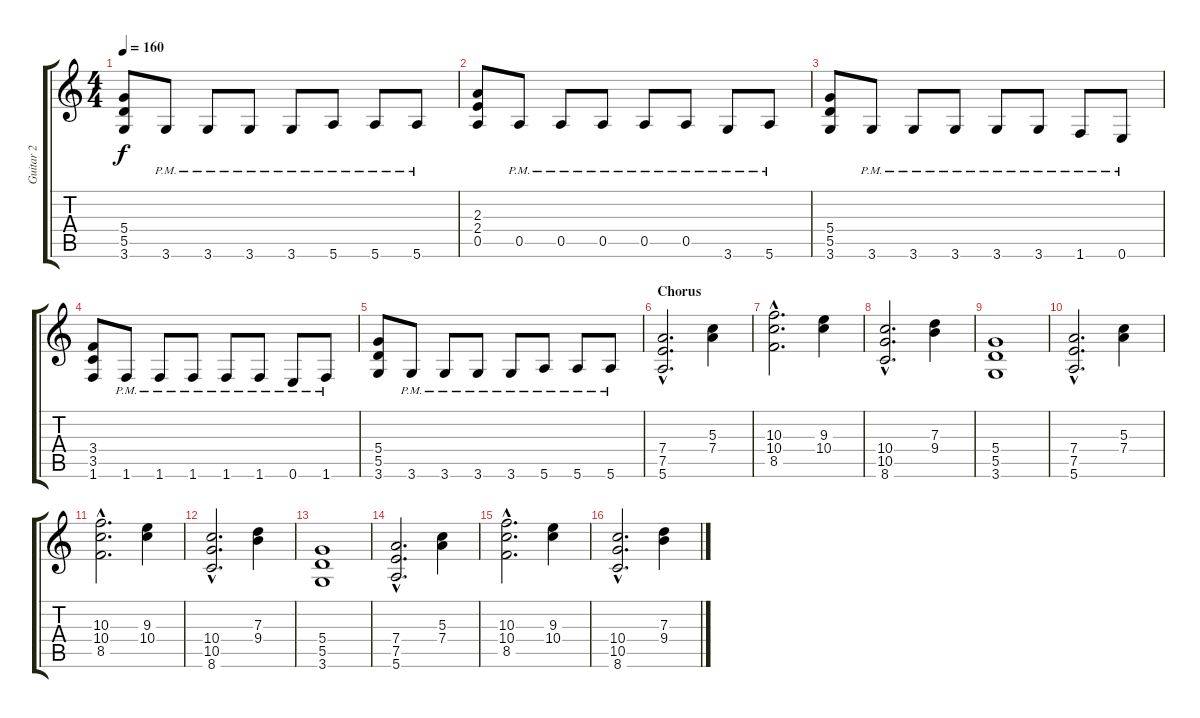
\track ("Guitar 2" "Guitar 2") {instrument distortionguitar}
\staff {score tabs}
\tuning (E4 B3 G3 D3 A2 E2) {hide}
\ts (4 4)
\tempo 160
\clef g2
\ks c
(5.4 5.5 3.6).8{dy f} 3.6{pm}.8 3.6{pm}.8 3.6{pm}.8 3.6{pm}.8 5.6{pm}.8 5.6{pm}.8 5.6{pm}.8 |
(2.3 2.4 0.5).8 0.5{pm}.8 0.5{pm}.8 0.5{pm}.8 0.5{pm}.8 0.5{pm}.8 3.6{pm}.8 5.6{pm}.8 |
(5.4 5.5 3.6).8 3.6{pm}.8 3.6{pm}.8 3.6{pm}.8 3.6{pm}.8 3.6{pm}.8 1.6{pm}.8 0.6{pm}.8 |
(3.4 3.5 1.6).8 1.6{pm}.8 1.6{pm}.8 1.6{pm}.8 1.6{pm}.8 1.6{pm}.8 0.6{pm}.8 1.6{pm}.8 |
(5.4 5.5 3.6).8 3.6{pm}.8 3.6{pm}.8 3.6{pm}.8 3.6{pm}.8 5.6{pm}.8 5.6{pm}.8 5.6{pm}.8 |
\section ("" "Chorus")
(7.4{hac} 7.5{hac} 5.6{hac}).2{d} (5.3 7.4).4 |
(10.3{hac} 10.4{hac} 8.5{hac}).2{d} (9.3 10.4).4 |
(10.4{hac} 10.5{hac} 8.6{hac}).2{d} (7.3 9.4).4 |
(5.4 5.5 3.6).1 |
(7.4{hac} 7.5{hac} 5.6{hac}).2{d} (5.3 7.4).4 |
(10.3{hac} 10.4{hac} 8.5{hac}).2{d} (9.3 10.4).4 |
(10.4{hac} 10.5{hac} 8.6{hac}).2{d} (7.3 9.4).4 |
(5.4 5.5 3.6).1 |
(7.4{hac} 7.5{hac} 5.6{hac}).2{d} (5.3 7.4).4 |
(10.3{hac} 10.4{hac} 8.5{hac}).2{d} (9.3 10.4).4 |
(10.4{hac} 10.5{hac} 8.6{hac}).2{d} (7.3 9.4).4
